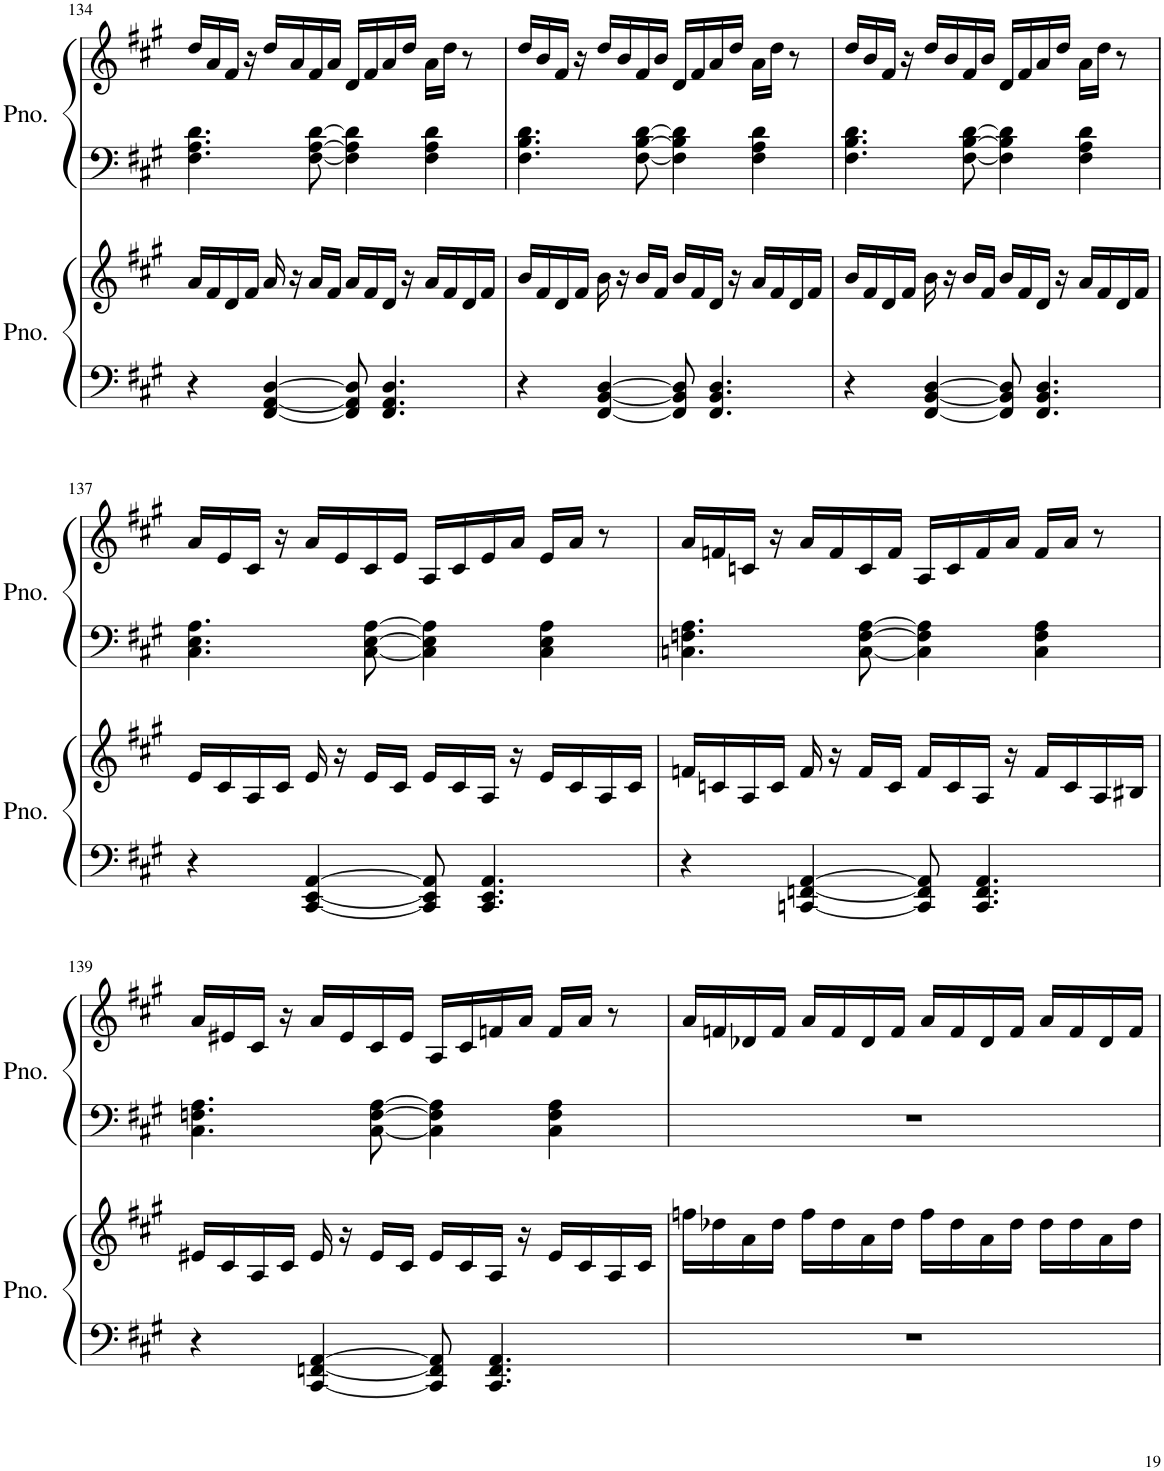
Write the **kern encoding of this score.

**kern	**kern	**kern	**kern
*part2	*part2	*part1	*part1
*staff4	*staff3	*staff2	*staff1
*I"Piano	*	*I"Piano	*
*I'Pno.	*	*I'Pno.	*
!!LO:PB:g=z
*clefF4	*clefG2	*clefF4	*clefG2
*k[f#c#g#]	*k[f#c#g#]	*k[f#c#g#]	*k[f#c#g#]
*M4/4	*M4/4	*M4/4	*M4/4
=134	=134	=134	=134
4r	16a/LL	4.F#\ 4.A\ 4.d\	16dd/LL
.	16f#/	.	16a/
.	16d/	.	16f#/JJ
.	16f#/JJ	.	16r
[4FF#/ [4AA/ [4D/	16a/	.	16dd/LL
.	16r	.	16a/
.	16a/LL	[8F#\ [8A\ [8d\	16f#/
.	16f#/JJ	.	16a/JJ
8FF#/] 8AA/] 8D/]	16a/LL	4F#\] 4A\] 4d\]	16d/LL
.	16f#/	.	16f#/
4.FF#/ 4.AA/ 4.D/	16d/JJ	.	16a/
.	16r	.	16dd/JJ
.	16a/LL	4F#\ 4A\ 4d\	16a\LL
.	16f#/	.	16dd\JJ
.	16d/	.	8r
.	16f#/JJ	.	.
=135	=135	=135	=135
4r	16b/LL	4.F#\ 4.B\ 4.d\	16dd/LL
.	16f#/	.	16b/
.	16d/	.	16f#/JJ
.	16f#/JJ	.	16r
[4FF#/ [4BB/ [4D/	16b\	.	16dd/LL
.	16r	.	16b/
.	16b/LL	[8F#\ [8B\ [8d\	16f#/
.	16f#/JJ	.	16b/JJ
8FF#/] 8BB/] 8D/]	16b/LL	4F#\] 4B\] 4d\]	16d/LL
.	16f#/	.	16f#/
4.FF#/ 4.BB/ 4.D/	16d/JJ	.	16a/
.	16r	.	16dd/JJ
.	16a/LL	4F#\ 4A\ 4d\	16a\LL
.	16f#/	.	16dd\JJ
.	16d/	.	8r
.	16f#/JJ	.	.
=136	=136	=136	=136
4r	16b/LL	4.F#\ 4.B\ 4.d\	16dd/LL
.	16f#/	.	16b/
.	16d/	.	16f#/JJ
.	16f#/JJ	.	16r
[4FF#/ [4BB/ [4D/	16b\	.	16dd/LL
.	16r	.	16b/
.	16b/LL	[8F#\ [8B\ [8d\	16f#/
.	16f#/JJ	.	16b/JJ
8FF#/] 8BB/] 8D/]	16b/LL	4F#\] 4B\] 4d\]	16d/LL
.	16f#/	.	16f#/
4.FF#/ 4.BB/ 4.D/	16d/JJ	.	16a/
.	16r	.	16dd/JJ
.	16a/LL	4F#\ 4A\ 4d\	16a\LL
.	16f#/	.	16dd\JJ
.	16d/	.	8r
.	16f#/JJ	.	.
!!LO:LB:g=z
=137	=137	=137	=137
4r	16e/LL	4.C#\ 4.E\ 4.A\	16a/LL
.	16c#/	.	16e/
.	16A/	.	16c#/JJ
.	16c#/JJ	.	16r
[4CC#/ [4EE/ [4AA/	16e/	.	16a/LL
.	16r	.	16e/
.	16e/LL	[8C#\ [8E\ [8A\	16c#/
.	16c#/JJ	.	16e/JJ
8CC#/] 8EE/] 8AA/]	16e/LL	4C#\] 4E\] 4A\]	16A/LL
.	16c#/	.	16c#/
4.CC#/ 4.EE/ 4.AA/	16A/JJ	.	16e/
.	16r	.	16a/JJ
.	16e/LL	4C#\ 4E\ 4A\	16e/LL
.	16c#/	.	16a/JJ
.	16A/	.	8r
.	16c#/JJ	.	.
=138	=138	=138	=138
4r	16fn/LL	4.Cn\ 4.Fn\ 4.A\	16a/LL
.	16cn/	.	16fn/
.	16A/	.	16cn/JJ
.	16c/JJ	.	16r
[4CCn/ [4FFn/ [4AA/	16f/	.	16a/LL
.	16r	.	16f/
.	16f/LL	[8C\ [8F\ [8A\	16c/
.	16c/JJ	.	16f/JJ
8CC/] 8FF/] 8AA/]	16f/LL	4C\] 4F\] 4A\]	16A/LL
.	16c/	.	16c/
4.CC/ 4.FF/ 4.AA/	16A/JJ	.	16f/
.	16r	.	16a/JJ
.	16f/LL	4C\ 4F\ 4A\	16f/LL
.	16c/	.	16a/JJ
.	16A/	.	8r
.	16B#X/JJ	.	.
!!LO:LB:g=z
=139	=139	=139	=139
4r	16e#X/LL	4.C#\ 4.Fn\ 4.A\	16a/LL
.	16c#/	.	16e#X/
.	16A/	.	16c#/JJ
.	16c#/JJ	.	16r
[4CC#/ [4FFn/ [4AA/	16e#/	.	16a/LL
.	16r	.	16e#/
.	16e#/LL	[8C#\ [8F\ [8A\	16c#/
.	16c#/JJ	.	16e#/JJ
8CC#/] 8FF/] 8AA/]	16e#/LL	4C#\] 4F\] 4A\]	16A/LL
.	16c#/	.	16c#/
4.CC#/ 4.FF/ 4.AA/	16A/JJ	.	16fn/
.	16r	.	16a/JJ
.	16e#/LL	4C#\ 4F\ 4A\	16f/LL
.	16c#/	.	16a/JJ
.	16A/	.	8r
.	16c#/JJ	.	.
=140	=140	=140	=140
1r	16ffn\LL	1r	16a/LL
.	16dd-X\	.	16fn/
.	16a\	.	16d-X/
.	16dd-\JJ	.	16f/JJ
.	16ff\LL	.	16a/LL
.	16dd-\	.	16f/
.	16a\	.	16d-/
.	16dd-\JJ	.	16f/JJ
.	16ff\LL	.	16a/LL
.	16dd-\	.	16f/
.	16a\	.	16d-/
.	16dd-\JJ	.	16f/JJ
.	16dd-\LL	.	16a/LL
.	16dd-\	.	16f/
.	16a\	.	16d-/
.	16dd-\JJ	.	16f/JJ
=	=	=	=
*-	*-	*-	*-
